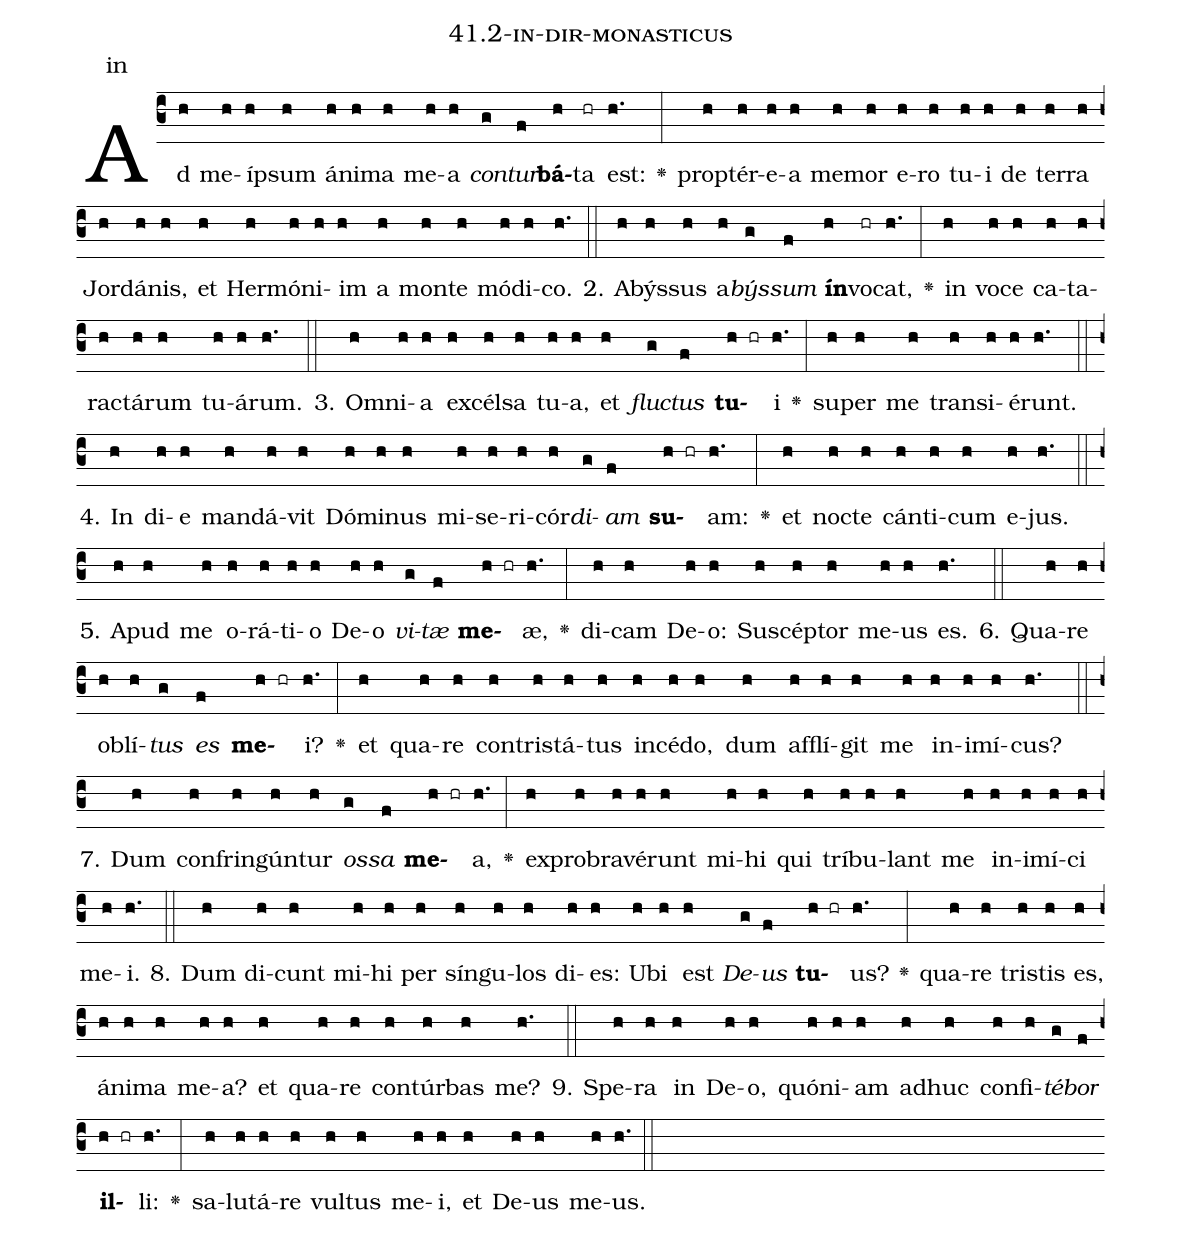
name: 41.2-in-dir-monasticus;
annotation: in;
%%
(c3)Ad(h) me(h)íp(h)sum(h) á(h)ni(h)ma(h) me(h)a(h) <i>con</i>(g)<i>tur</i>(f)<b>bá</b>(h)ta(hr) est:(h.) <v>\greheightstar</v>(:) prop(h)tér(h)e(h)a(h) me(h)mor(h) e(h)ro(h) tu(h)i(h) de(h) ter(h)ra(h) Jor(h)dá(h)nis,(h) et(h) Her(h)mó(h)ni(h)im(h) a(h) mon(h)te(h) mó(h)di(h)co.(h.) (::)
2. A(h)býs(h)sus(h) a(h)<i>býs</i>(g)<i>sum</i>(f) <b>ín</b>(h)vo(hr)cat,(h.) <v>\greheightstar</v>(:) in(h) vo(h)ce(h) ca(h)ta(h)rac(h)tá(h)rum(h) tu(h)á(h)rum.(h.) (::)
3. Om(h)ni(h)a(h) ex(h)cél(h)sa(h) tu(h)a,(h) et(h) <i>fluc</i>(g)<i>tus</i>(f) <b>tu</b>(h hr)i(h.) <v>\greheightstar</v>(:) su(h)per(h) me(h) trans(h)i(h)é(h)runt.(h.) (::)
4. In(h) di(h)e(h) man(h)dá(h)vit(h) Dó(h)mi(h)nus(h) mi(h)se(h)ri(h)cór(h)<i>di</i>(g)<i>am</i>(f) <b>su</b>(h hr)am:(h.) <v>\greheightstar</v>(:) et(h) noc(h)te(h) cán(h)ti(h)cum(h) e(h)jus.(h.) (::)
5. A(h)pud(h) me(h) o(h)rá(h)ti(h)o(h) De(h)o(h) <i>vi</i>(g)<i>tæ</i>(f) <b>me</b>(h hr)æ,(h.) <v>\greheightstar</v>(:) di(h)cam(h) De(h)o:(h) Su(h)scép(h)tor(h) me(h)us(h) es.(h.) (::)
6. Qua(h)re(h) ob(h)lí(h)<i>tus</i>(g) <i>es</i>(f) <b>me</b>(h hr)i?(h.) <v>\greheightstar</v>(:) et(h) qua(h)re(h) con(h)tris(h)tá(h)tus(h) in(h)cé(h)do,(h) dum(h) af(h)flí(h)git(h) me(h) in(h)i(h)mí(h)cus?(h.) (::)
7. Dum(h) con(h)frin(h)gún(h)tur(h) <i>os</i>(g)<i>sa</i>(f) <b>me</b>(h hr)a,(h.) <v>\greheightstar</v>(:) ex(h)pro(h)bra(h)vé(h)runt(h) mi(h)hi(h) qui(h) trí(h)bu(h)lant(h) me(h) in(h)i(h)mí(h)ci(h) me(h)i.(h.) (::)
8. Dum(h) di(h)cunt(h) mi(h)hi(h) per(h) sín(h)gu(h)los(h) di(h)es:(h) U(h)bi(h) est(h) <i>De</i>(g)<i>us</i>(f) <b>tu</b>(h hr)us?(h.) <v>\greheightstar</v>(:) qua(h)re(h) tris(h)tis(h) es,(h) á(h)ni(h)ma(h) me(h)a?(h) et(h) qua(h)re(h) con(h)túr(h)bas(h) me?(h.) (::)
9. Spe(h)ra(h) in(h) De(h)o,(h) quón(h)i(h)am(h) ad(h)huc(h) con(h)fi(h)<i>té</i>(g)<i>bor</i>(f) <b>il</b>(h hr)li:(h.) <v>\greheightstar</v>(:) sa(h)lu(h)tá(h)re(h) vul(h)tus(h) me(h)i,(h) et(h) De(h)us(h) me(h)us.(h.) (::)
